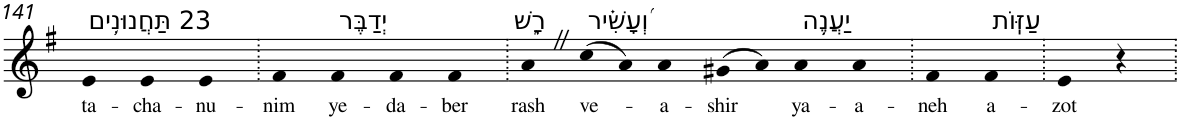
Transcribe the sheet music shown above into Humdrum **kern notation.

**kern	**text
*part1	*part1
*staff1	*staff1
*I"Piano	*
*I'Pno	*
!!LO:PB:g=z
*clefG2	*
*k[f#]	*
*G:	*
=141	=141
!LO:TX:a:t=23 תַּחֲנוּנִ֥ים	!
!	!LO:LY:b
4e	ta-
!	!LO:LY:b
4e	-cha-
!	!LO:LY:b
4e	-nu-
=142.	=142.
!	!LO:LY:b
4f#	-nim
!LO:TX:a:t=יְדַבֶּר	!
!	!LO:LY:b
4f#	ye-
!	!LO:LY:b
4f#	-da-
!	!LO:LY:b
4f#	-ber
=143.	=143.
!LO:TX:a:t=רָ֑שׁ	!
!	!LO:LY:b
4aZ	rash
!LO:TX:a:t=וְ֝עָשִׁ֗יר	!
!	!LO:LY:b
(>8cc	ve-
8a)	.
!	!LO:LY:b
4a	-a-
!	!LO:LY:b
(>8g#X	-shir
8a)	.
!LO:TX:a:t=יַעֲנֶ֥ה	!
!	!LO:LY:b
4a	ya-
!	!LO:LY:b
4a	-a-
=144.	=144.
!	!LO:LY:b
4f#	-neh
!LO:TX:a:t=עַזּֽוֹת	!
!	!LO:LY:b
4f#	a-
=145.	=145.
!	!LO:LY:b
4e	-zot
4r	.
=.	=.
*-	*-
